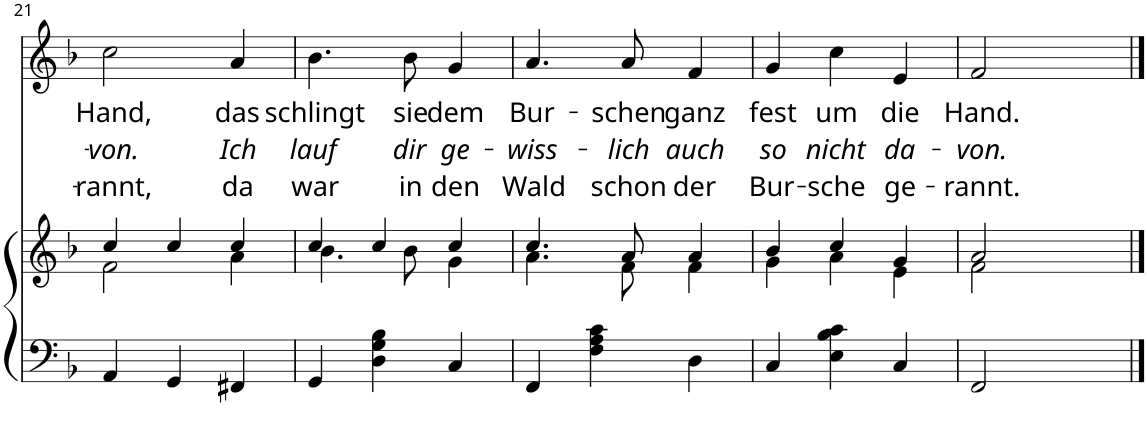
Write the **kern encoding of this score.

**kern	**kern	**kern	**text	**text	**text
*part2	*part2	*part1	*part1	*part1	*part1
*staff3	*staff2	*staff1	*staff1	*staff1	*staff1
*I"P3	*	*I"P2	*	*	*
!!LO:PB:g=z
*clefF4	*clefG2	*clefG2	*	*	*
*k[b-]	*k[b-]	*k[b-]	*	*	*
*F:	*F:	*F:	*	*	*
*M3/4	*M3/4	*M3/4	*	*	*
=21	=21	=21	=21	=21	=21
*	*^	*	*	*	*
!	!	!	!	!LO:LY:b	!LO:LY:b	!LO:LY:b
4AA/	4cc/	2f\	2cc\	Hand,	-von.	-rannt,
4GG/	4cc/	.	.	.	.	.
!	!	!	!	!LO:LY:b	!LO:LY:b	!LO:LY:b
4FF#X/	4cc/	4a\	4a/	das	Ich	da
=22	=22	=22	=22	=22	=22	=22
!	!	!	!	!LO:LY:b	!LO:LY:b	!LO:LY:b
4GG/	4cc/	4.b-\	4.b-\	schlingt	lauf	war
4D\ 4G\ 4B-\	4cc/	.	.	.	.	.
!	!	!	!	!LO:LY:b	!LO:LY:b	!LO:LY:b
.	.	8b-\	8b-\	sie	dir	in
!	!	!	!	!LO:LY:b	!LO:LY:b	!LO:LY:b
4C/	4cc/	4g\	4g/	dem	ge-	den
=23	=23	=23	=23	=23	=23	=23
!	!	!	!	!LO:LY:b	!LO:LY:b	!LO:LY:b
4FF/	4.cc/	4.a\	4.a/	Bur-	-wiss-	Wald
4F\ 4A\ 4c\	.	.	.	.	.	.
!	!	!	!	!LO:LY:b	!LO:LY:b	!LO:LY:b
.	8a/	8f\	8a/	-schen	-lich	schon
!	!	!	!	!LO:LY:b	!LO:LY:b	!LO:LY:b
4D\	4a/	4f\	4f/	ganz	auch	der
=24	=24	=24	=24	=24	=24	=24
!	!	!	!	!LO:LY:b	!LO:LY:b	!LO:LY:b
4C/	4b-/	4g\	4g/	fest	so	Bur-
!	!	!	!	!LO:LY:b	!LO:LY:b	!LO:LY:b
4E\ 4B-\ 4c\	4cc/	4a\	4cc\	um	nicht	-sche
!	!	!	!	!LO:LY:b	!LO:LY:b	!LO:LY:b
4C/	4g/	4e\	4e/	die	da-	ge-
=25	=25	=25	=25	=25	=25	=25
!	!	!	!	!LO:LY:b	!LO:LY:b	!LO:LY:b
2FF/	2a/	2f\	2f/	Hand.	-von.	-rannt.
4ryy	4ryy	4ryy	4ryy	.	.	.
*	*v	*v	*	*	*	*
==	==	==	==	==	==
*-	*-	*-	*-	*-	*-
